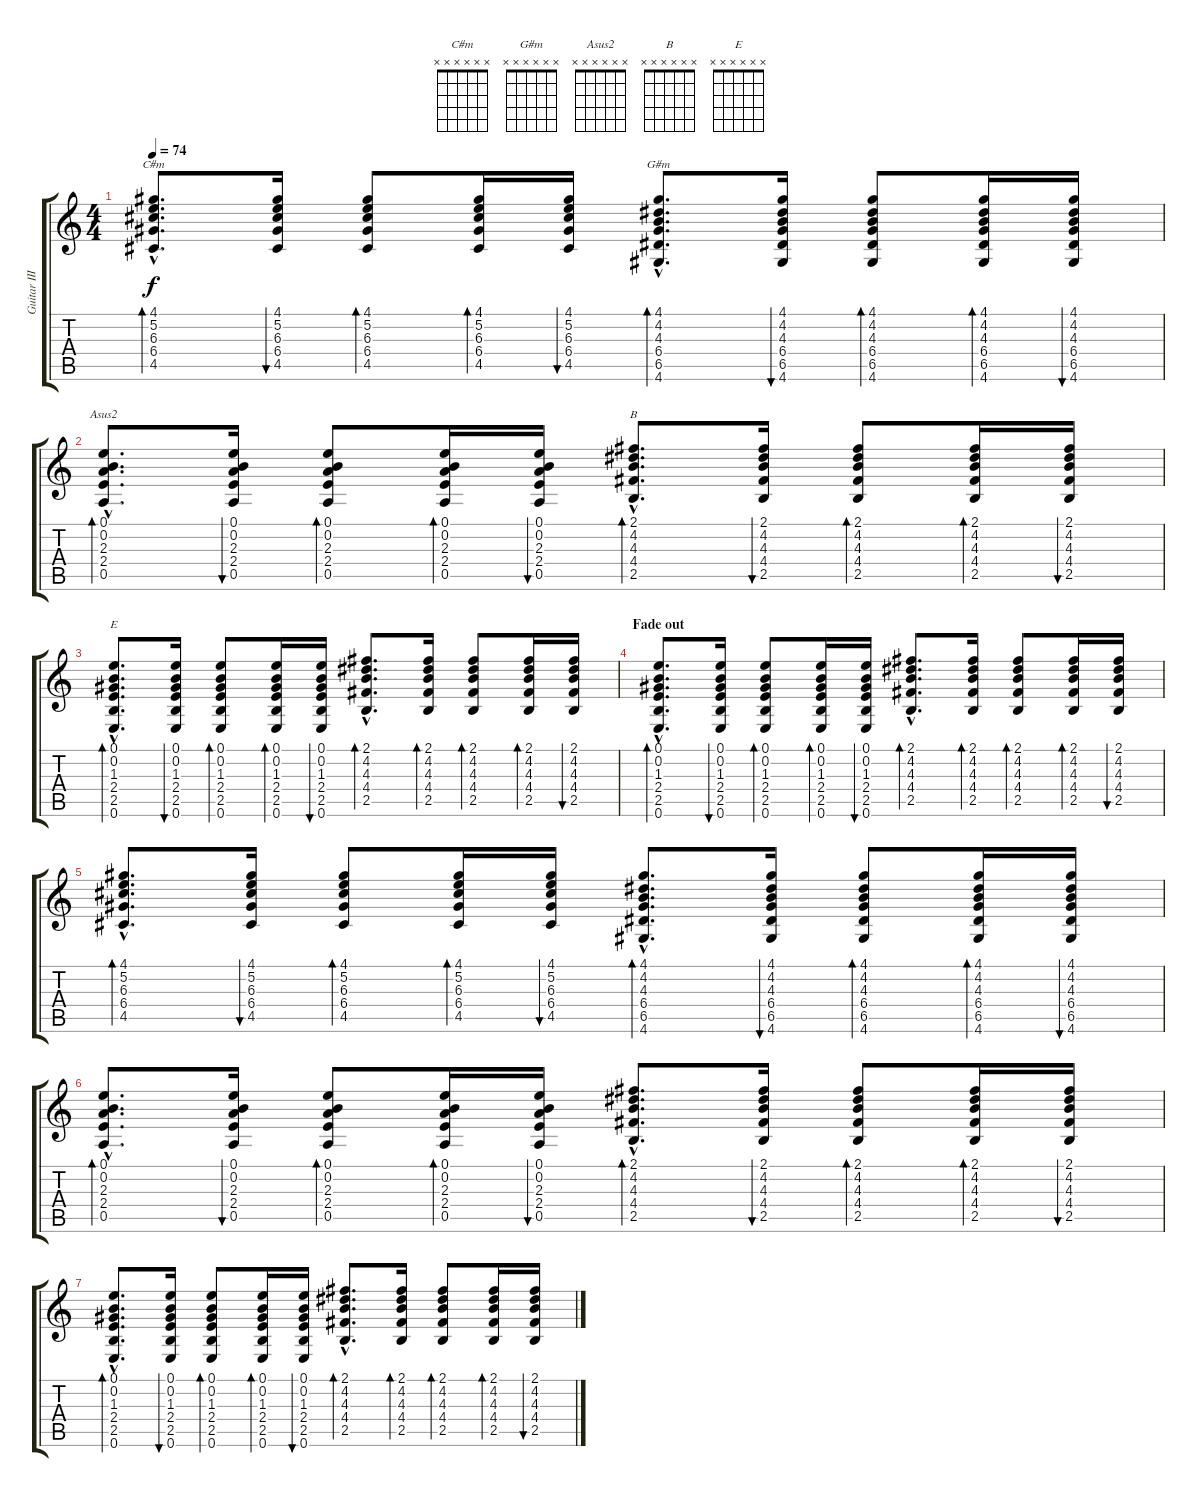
\track ("Guitar III" "Guitar III") {instrument acousticguitarsteel}
\staff {score tabs}
\tuning (E4 B3 G3 D3 A2 E2) {hide}
\chord ("C#m" x x x x x x)
\chord ("G#m" x x x x x x)
\chord ("Asus2" x x x x x x)
\chord ("B" x x x x x x)
\chord ("E" x x x x x x)
\ts (4 4)
\tempo 74
\clef g2
\ks c
(4.1{hac} 5.2{hac} 6.3{hac} 6.4{hac} 4.5{hac}).8{d bd 60 ch "C#m" dy f} (4.1 5.2 6.3 6.4 4.5).16{bu 60} (4.1 5.2 6.3 6.4 4.5).8{bd 60} (4.1 5.2 6.3 6.4 4.5).16{bd 60} (4.1 5.2 6.3 6.4 4.5).16{bu 60} (4.1{hac} 4.2{hac} 4.3{hac} 6.4{hac} 6.5{hac} 4.6{hac}).8{d bd 60 ch "G#m"} (4.1 4.2 4.3 6.4 6.5 4.6).16{bu 60} (4.1 4.2 4.3 6.4 6.5 4.6).8{bd 60} (4.1 4.2 4.3 6.4 6.5 4.6).16{bd 60} (4.1 4.2 4.3 6.4 6.5 4.6).16{bu 60} |
(0.1{hac} 0.2{hac} 2.3{hac} 2.4{hac} 0.5{hac}).8{d bd 60 ch "Asus2"} (0.1 0.2 2.3 2.4 0.5).16{bu 60} (0.1 0.2 2.3 2.4 0.5).8{bd 60} (0.1 0.2 2.3 2.4 0.5).16{bd 60} (0.1 0.2 2.3 2.4 0.5).16{bu 60} (2.1{hac} 4.2{hac} 4.3{hac} 4.4{hac} 2.5{hac}).8{d bd 60 ch "B"} (2.1 4.2 4.3 4.4 2.5).16{bu 60} (2.1 4.2 4.3 4.4 2.5).8{bd 60} (2.1 4.2 4.3 4.4 2.5).16{bd 60} (2.1 4.2 4.3 4.4 2.5).16{bu 60} |
(0.1{hac} 0.2{hac} 1.3{hac} 2.4{hac} 2.5{hac} 0.6{hac}).8{d bd 60 ch "E"} (0.1 0.2 1.3 2.4 2.5 0.6).16{bu 60} (0.1 0.2 1.3 2.4 2.5 0.6).8{bd 60} (0.1 0.2 1.3 2.4 2.5 0.6).16{bd 60} (0.1 0.2 1.3 2.4 2.5 0.6).16{bu 60} (2.1{hac} 4.2{hac} 4.3{hac} 4.4{hac} 2.5{hac}).8{d bd 60} (2.1 4.2 4.3 4.4 2.5).16{bd 60} (2.1 4.2 4.3 4.4 2.5).8{bd 60} (2.1 4.2 4.3 4.4 2.5).16{bd 60} (2.1 4.2 4.3 4.4 2.5).16{bu 60} |
\section ("" "Fade out")
(0.1{hac} 0.2{hac} 1.3{hac} 2.4{hac} 2.5{hac} 0.6{hac}).8{d bd 60} (0.1 0.2 1.3 2.4 2.5 0.6).16{bu 60} (0.1 0.2 1.3 2.4 2.5 0.6).8{bd 60} (0.1 0.2 1.3 2.4 2.5 0.6).16{bd 60} (0.1 0.2 1.3 2.4 2.5 0.6).16{bu 60} (2.1{hac} 4.2{hac} 4.3{hac} 4.4{hac} 2.5{hac}).8{d bd 60} (2.1 4.2 4.3 4.4 2.5).16{bd 60} (2.1 4.2 4.3 4.4 2.5).8{bd 60} (2.1 4.2 4.3 4.4 2.5).16{bd 60} (2.1 4.2 4.3 4.4 2.5).16{bu 60} |
(4.1{hac} 5.2{hac} 6.3{hac} 6.4{hac} 4.5{hac}).8{d bd 60} (4.1 5.2 6.3 6.4 4.5).16{bu 60} (4.1 5.2 6.3 6.4 4.5).8{bd 60} (4.1 5.2 6.3 6.4 4.5).16{bd 60} (4.1 5.2 6.3 6.4 4.5).16{bu 60} (4.1{hac} 4.2{hac} 4.3{hac} 6.4{hac} 6.5{hac} 4.6{hac}).8{d bd 60} (4.1 4.2 4.3 6.4 6.5 4.6).16{bu 60} (4.1 4.2 4.3 6.4 6.5 4.6).8{bd 60} (4.1 4.2 4.3 6.4 6.5 4.6).16{bd 60} (4.1 4.2 4.3 6.4 6.5 4.6).16{bu 60} |
(0.1{hac} 0.2{hac} 2.3{hac} 2.4{hac} 0.5{hac}).8{d bd 60} (0.1 0.2 2.3 2.4 0.5).16{bu 60} (0.1 0.2 2.3 2.4 0.5).8{bd 60} (0.1 0.2 2.3 2.4 0.5).16{bd 60} (0.1 0.2 2.3 2.4 0.5).16{bu 60} (2.1{hac} 4.2{hac} 4.3{hac} 4.4{hac} 2.5{hac}).8{d bd 60} (2.1 4.2 4.3 4.4 2.5).16{bu 60} (2.1 4.2 4.3 4.4 2.5).8{bd 60} (2.1 4.2 4.3 4.4 2.5).16{bd 60} (2.1 4.2 4.3 4.4 2.5).16{bu 60} |
(0.1{hac} 0.2{hac} 1.3{hac} 2.4{hac} 2.5{hac} 0.6{hac}).8{d bd 60} (0.1 0.2 1.3 2.4 2.5 0.6).16{bu 60} (0.1 0.2 1.3 2.4 2.5 0.6).8{bd 60} (0.1 0.2 1.3 2.4 2.5 0.6).16{bd 60} (0.1 0.2 1.3 2.4 2.5 0.6).16{bu 60} (2.1{hac} 4.2{hac} 4.3{hac} 4.4{hac} 2.5{hac}).8{d bd 60} (2.1 4.2 4.3 4.4 2.5).16{bd 60} (2.1 4.2 4.3 4.4 2.5).8{bd 60} (2.1 4.2 4.3 4.4 2.5).16{bd 60} (2.1 4.2 4.3 4.4 2.5).16{bu 60}
